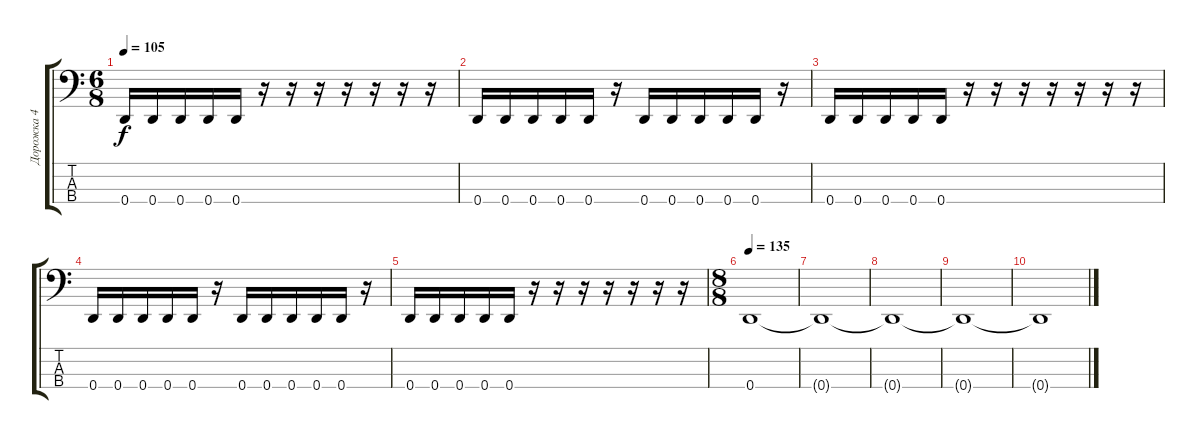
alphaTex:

\track ("Дорожка 4" "Дорожка 4") {instrument electricbasspick}
\staff {score tabs}
\tuning (G2 D2 A1 D1) {hide}
\ts (6 8)
\tempo 105
\clef f4
\ks c
0.4.16{dy f} 0.4.16 0.4.16 0.4.16 0.4.16 r.16 r.16 r.16 r.16 r.16 r.16 r.16 |
0.4.16 0.4.16 0.4.16 0.4.16 0.4.16 r.16 0.4.16 0.4.16 0.4.16 0.4.16 0.4.16 r.16 |
0.4.16 0.4.16 0.4.16 0.4.16 0.4.16 r.16 r.16 r.16 r.16 r.16 r.16 r.16 |
0.4.16 0.4.16 0.4.16 0.4.16 0.4.16 r.16 0.4.16 0.4.16 0.4.16 0.4.16 0.4.16 r.16 |
0.4.16 0.4.16 0.4.16 0.4.16 0.4.16 r.16 r.16 r.16 r.16 r.16 r.16 r.16 |
\ts (8 8)
\tempo 135
0.4.1 |
0.4{t}.1 |
0.4{t}.1 |
0.4{t}.1 |
0.4{t}.1
